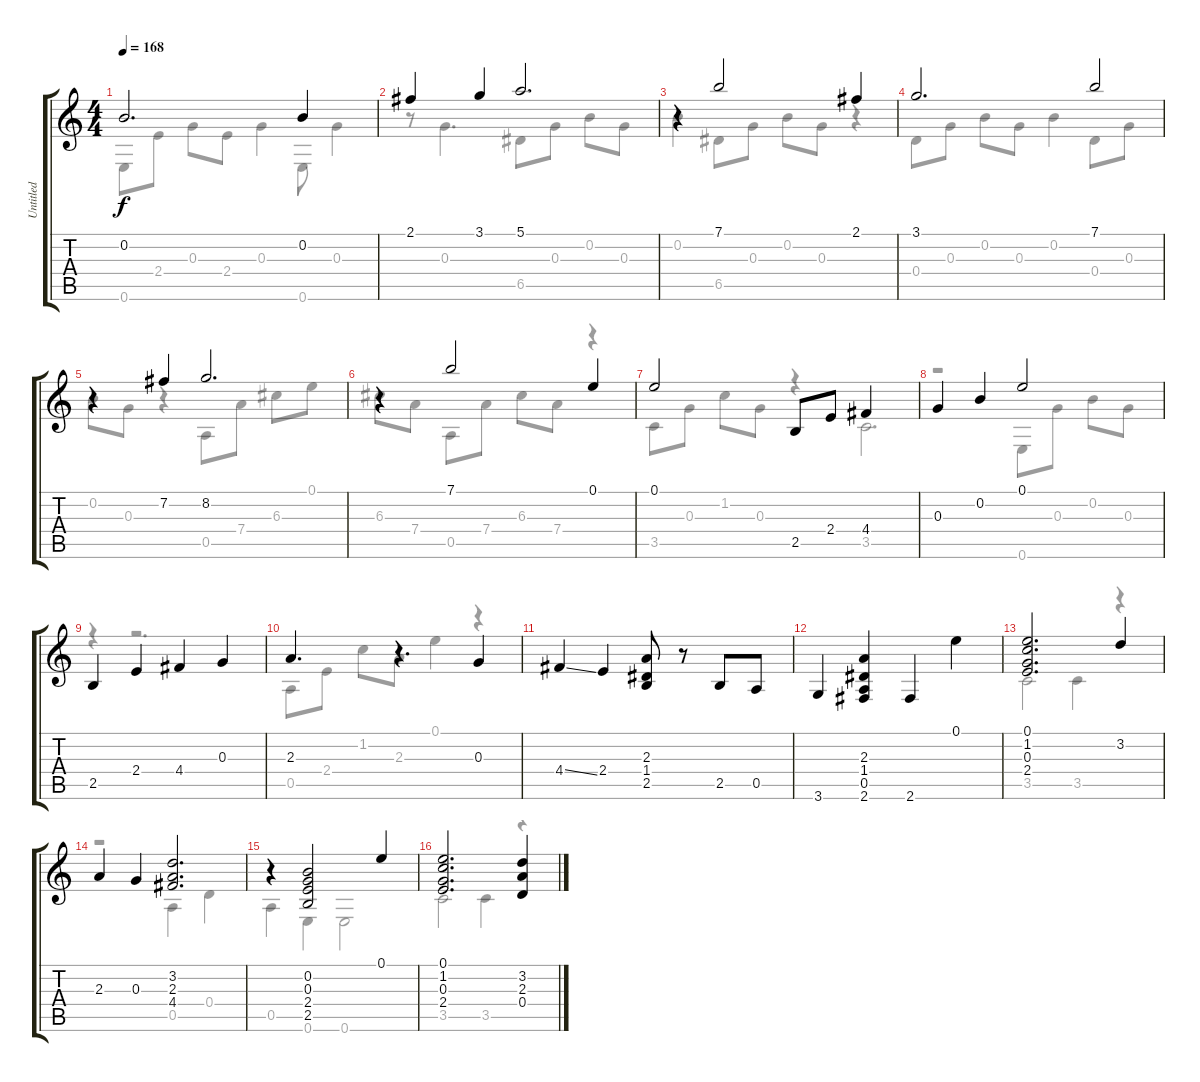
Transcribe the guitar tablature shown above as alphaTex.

\track ("Untitled" "Untitled") {instrument acousticguitarnylon}
\staff {score tabs}
\tuning (E4 B3 G3 D3 A2 E2) {hide}
\voice
\ts (4 4)
\tempo 168
\clef g2
\ks c
0.2.2{d dy f} 0.2.4 |
2.1.4 3.1.4 5.1.2{d} |
r.4 7.1.2 2.1.4 |
3.1.2{d} 7.1.2 |
r.4 7.2.4 8.2.2{d} |
r.4 7.1.2 0.1.4 |
0.1.2 2.5.8 2.4.8 4.4.4 |
0.3.4 0.2.4 0.1.2 |
2.5.4 2.4.4 4.4.4 0.3.4 |
2.3.4{d} r.4{d} 0.3.4 |
4.4{ss}.4 2.4.4 (2.3 1.4 2.5).8 r.8 2.5.8 0.5.8 |
3.6.4 (2.3 1.4 0.5 2.6).4 2.6.4 0.1.4 |
(0.1 1.2 0.3 2.4).2{d} 3.2.4 |
2.3.4 0.3.4 (3.2 2.3 4.4).2{d} |
r.4 (0.2 0.3 2.4 2.5).2 0.1.4 |
(0.1 1.2 0.3 2.4).2{d} (3.2 2.3 0.4).4
\voice
\clef g2
\ottava regular
\simile none
\ks c
0.6.8{dy f} 2.4.8 0.3.8 2.4.8 0.3.4 0.6.8 0.3.4 |
r.8 0.3.4{d} 6.5.8 0.3.8 0.2.8 0.3.8 |
0.2.4 6.5.8 0.3.8 0.2.8 0.3.8 r.4 |
0.4.8 0.3.8 0.2.8 0.3.8 0.2.4 0.4.8 0.3.8 |
0.2.8 0.3.8 r.4 0.5.8 7.4.8 6.3.8 0.1.8 |
6.3.8 7.4.8 0.5.8 7.4.8 6.3.8 7.4.8 r.4 |
3.5.8 0.3.8 1.2.8 0.3.8 r.4 3.5.2{d} |
r.2 0.6.8 0.3.8 0.2.8 0.3.8 |
r.4 r.2{d} |
0.5.8 2.4.8 1.2.8 2.3.8 0.1.4 r.4 |
|
|
3.5.2 3.5.4 r.4 |
r.2 0.5.4 0.4.4 |
0.5.4 0.6.4 0.6.2 |
3.5.2 3.5.4 r.4
